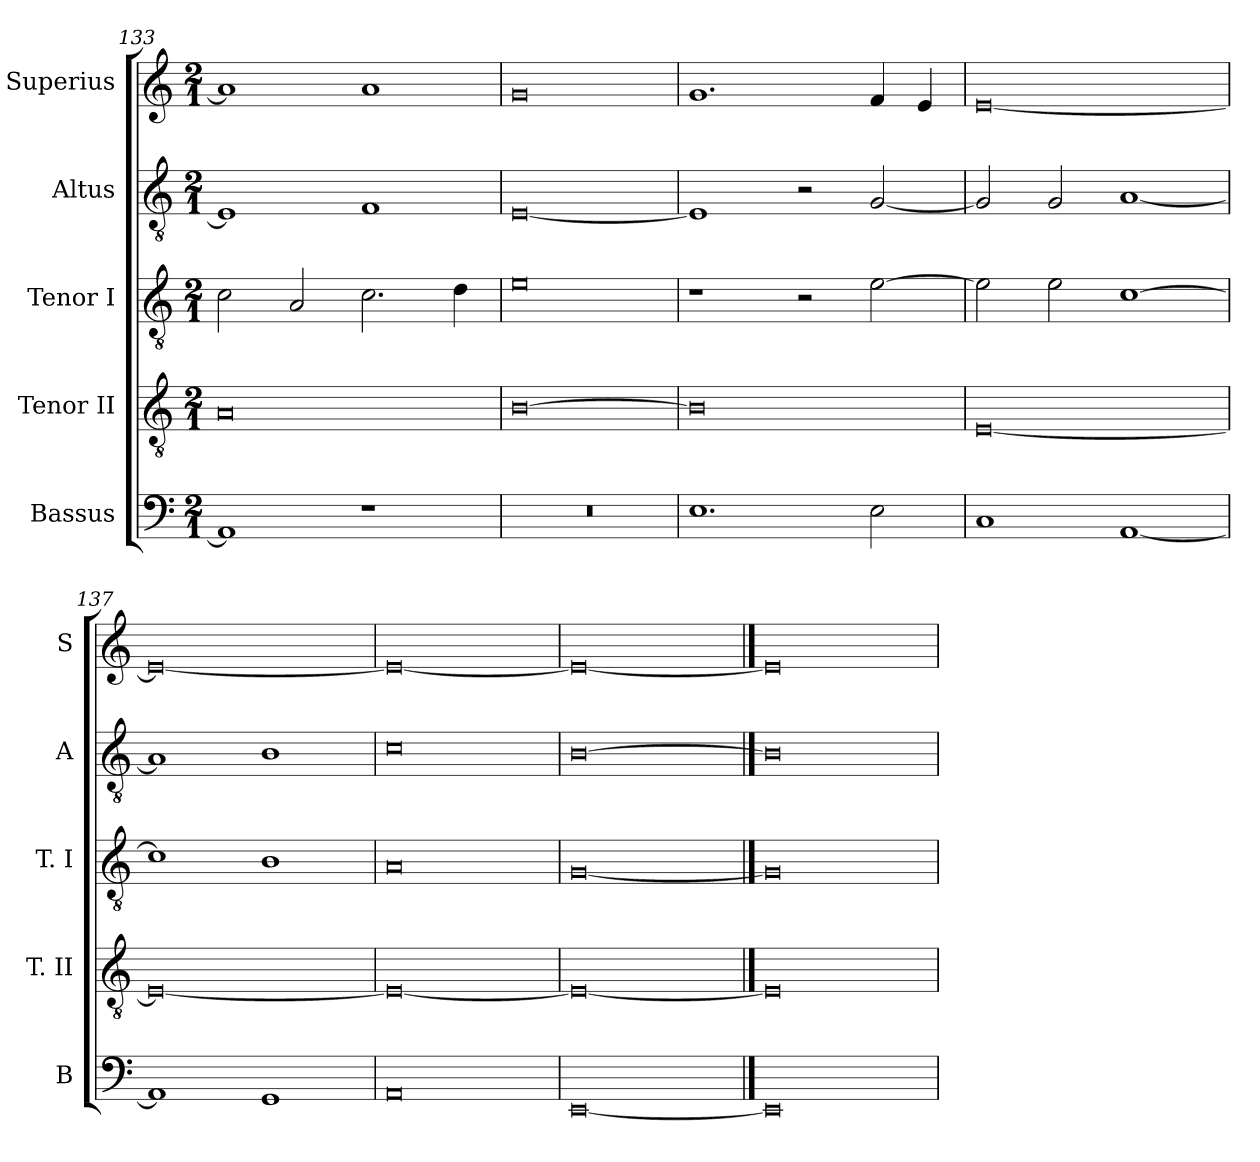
**kern	**kern	**kern	**kern	**kern
*part5	*part4	*part3	*part2	*part1
*staff5	*staff4	*staff3	*staff2	*staff1
*I"Bassus	*I"Tenor II	*I"Tenor I	*I"Altus	*I"Superius
*I'B	*I'T. II	*I'T. I	*I'A	*I'S
*clefF4	*clefGv2	*clefGv2	*clefGv2	*clefG2
*k[]	*k[]	*k[]	*k[]	*k[]
*C:	*C:	*C:	*C:	*C:
*M2/1	*M2/1	*M2/1	*M2/1	*M2/1
=133	=133	=133	=133	=133
1AA]	0A	2c	1E]	1a]
.	.	2A	.	.
1r	.	2.c	1F	1a
.	.	4d	.	.
=134	=134	=134	=134	=134
0r	[0B	0e	[0E	0g
=135	=135	=135	=135	=135
1.E	0B]	1r	1E]	1.g
.	.	2r	2r	.
2E	.	[2e	[2G	4f
.	.	.	.	4e
=136	=136	=136	=136	=136
1C	[0E	2e]	2G]	[0e
.	.	2e	2G	.
[1AA	.	[1c	[1A	.
=137	=137	=137	=137	=137
1AA]	0E_	1c]	1A]	0e_
1GG	.	1B	1B	.
=138	=138	=138	=138	=138
0AA	0E_	0A	0c	0e_
=139	=139	=139	=139	=139
[0EE	0E_	[0G	[0B	0e_
==140	==140	==140	==140	==140
0EE]	0E]	0G]	0B]	0e]
=	=	=	=	=
*-	*-	*-	*-	*-
